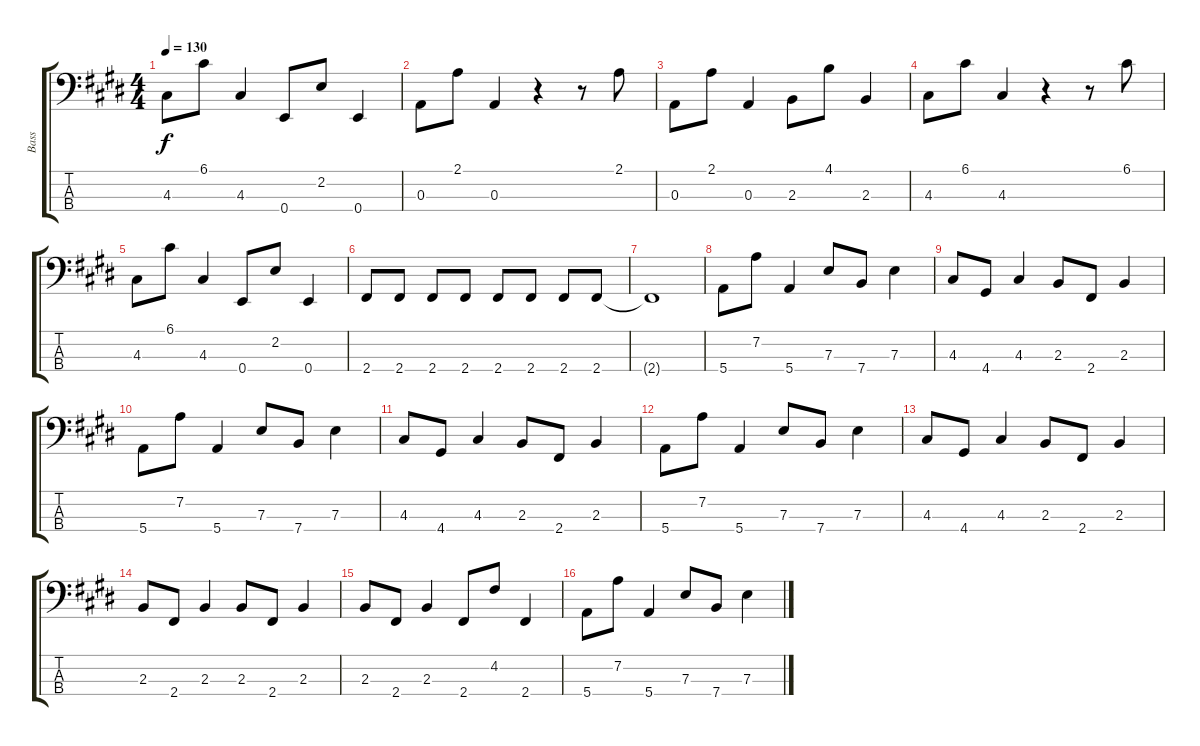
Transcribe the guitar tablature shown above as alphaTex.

\track ("Bass" "Bass") {instrument synthbass1}
\staff {score tabs}
\tuning (G2 D2 A1 E1) {hide}
\ts (4 4)
\tempo 130
\clef f4
\ks c#minor
4.3.8{dy f} 6.1.8 4.3.4 0.4.8 2.2.8 0.4.4 |
0.3.8 2.1.8 0.3.4 r.4 r.8 2.1.8 |
0.3.8 2.1.8 0.3.4 2.3.8 4.1.8 2.3.4 |
4.3.8 6.1.8 4.3.4 r.4 r.8 6.1.8 |
4.3.8 6.1.8 4.3.4 0.4.8 2.2.8 0.4.4 |
2.4.8 2.4.8 2.4.8 2.4.8 2.4.8 2.4.8 2.4.8 2.4.8 |
2.4{t}.1 |
5.4.8 7.2.8 5.4.4 7.3.8 7.4.8 7.3.4 |
4.3.8 4.4.8 4.3.4 2.3.8 2.4.8 2.3.4 |
5.4.8 7.2.8 5.4.4 7.3.8 7.4.8 7.3.4 |
4.3.8 4.4.8 4.3.4 2.3.8 2.4.8 2.3.4 |
5.4.8 7.2.8 5.4.4 7.3.8 7.4.8 7.3.4 |
4.3.8 4.4.8 4.3.4 2.3.8 2.4.8 2.3.4 |
2.3.8 2.4.8 2.3.4 2.3.8 2.4.8 2.3.4 |
2.3.8 2.4.8 2.3.4 2.4.8 4.2.8 2.4.4 |
5.4.8 7.2.8 5.4.4 7.3.8 7.4.8 7.3.4
